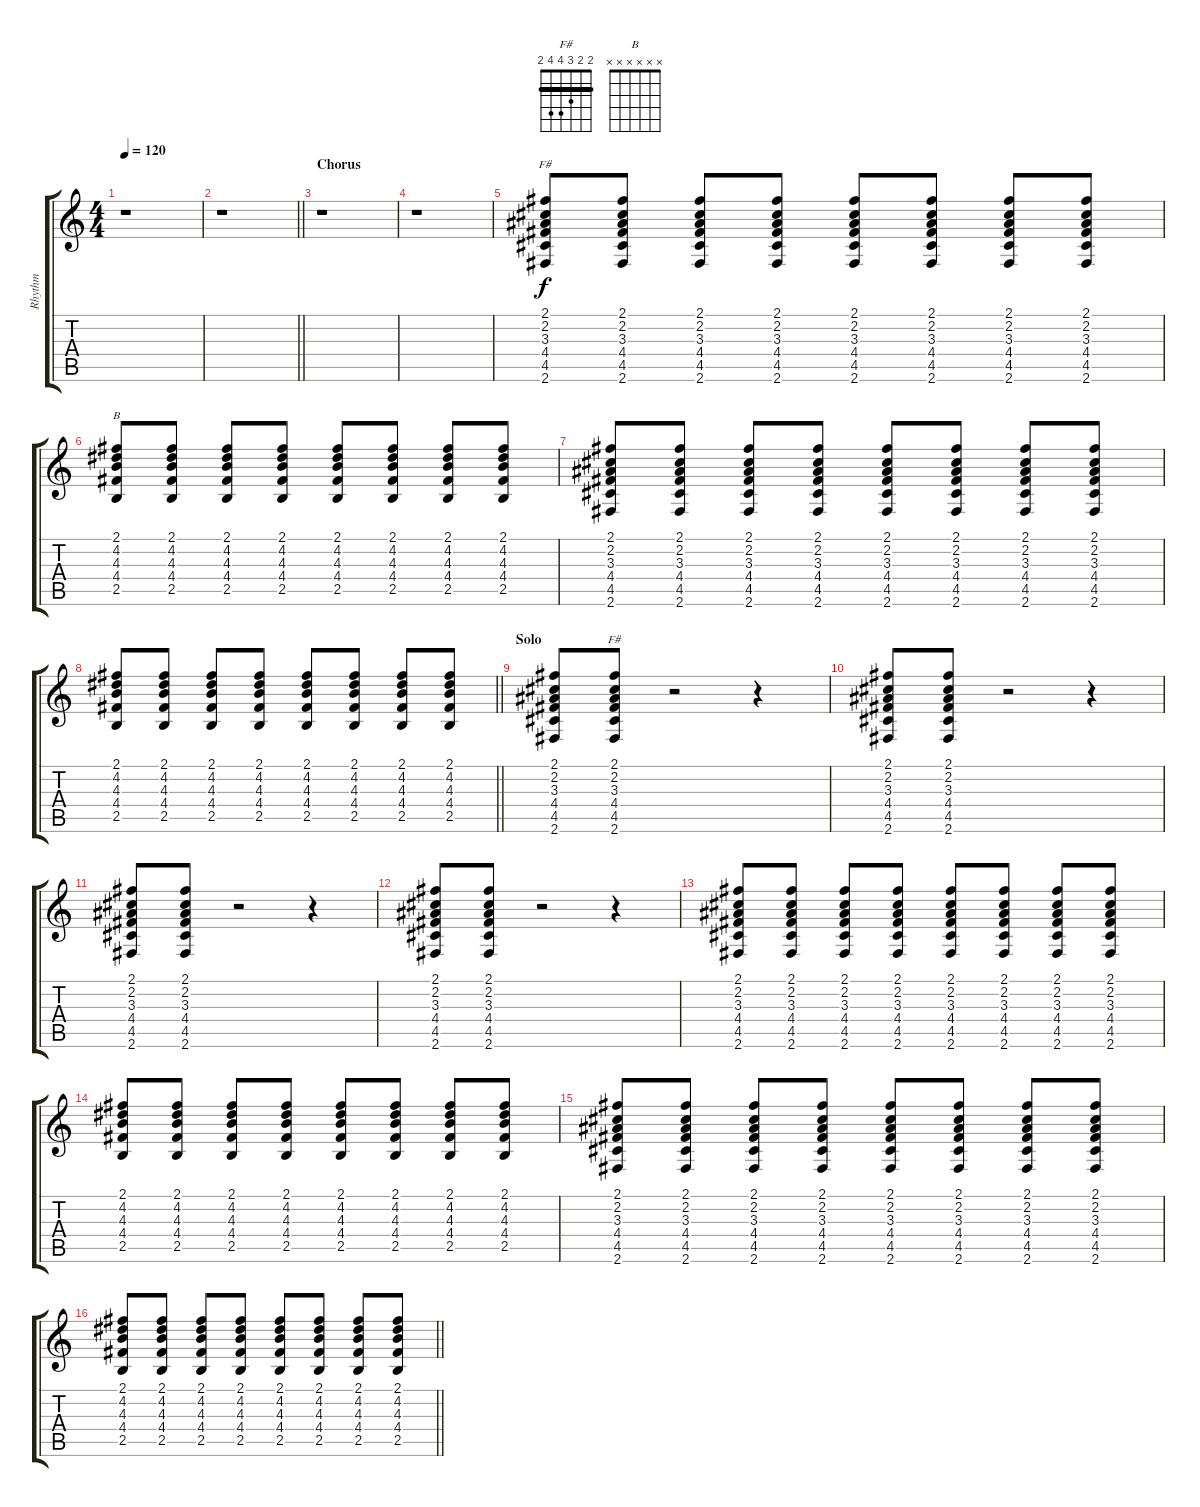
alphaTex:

\track ("Rhythm" "Rhythm") {instrument electricguitarjazz}
\staff {score tabs}
\tuning (E4 B3 G3 D3 A2 E2) {hide}
\chord ("F#" x x x x x x)
\chord ("B" x x x x x x)
\chord ("F#" 2 2 3 4 4 2) {barre 2}
\ts (4 4)
\tempo 120
\clef g2
\ks c
r.1{dy f} |
\barLineRight lightlight
r.1 |
\section ("" "Chorus")
r.1 |
r.1 |
(2.1 2.2 3.3 4.4 4.5 2.6).8{ch "F#"} (2.1 2.2 3.3 4.4 4.5 2.6).8 (2.1 2.2 3.3 4.4 4.5 2.6).8 (2.1 2.2 3.3 4.4 4.5 2.6).8 (2.1 2.2 3.3 4.4 4.5 2.6).8 (2.1 2.2 3.3 4.4 4.5 2.6).8 (2.1 2.2 3.3 4.4 4.5 2.6).8 (2.1 2.2 3.3 4.4 4.5 2.6).8 |
(2.1 4.2 4.3 4.4 2.5).8{ch "B"} (2.1 4.2 4.3 4.4 2.5).8 (2.1 4.2 4.3 4.4 2.5).8 (2.1 4.2 4.3 4.4 2.5).8 (2.1 4.2 4.3 4.4 2.5).8 (2.1 4.2 4.3 4.4 2.5).8 (2.1 4.2 4.3 4.4 2.5).8 (2.1 4.2 4.3 4.4 2.5).8 |
(2.1 2.2 3.3 4.4 4.5 2.6).8 (2.1 2.2 3.3 4.4 4.5 2.6).8 (2.1 2.2 3.3 4.4 4.5 2.6).8 (2.1 2.2 3.3 4.4 4.5 2.6).8 (2.1 2.2 3.3 4.4 4.5 2.6).8 (2.1 2.2 3.3 4.4 4.5 2.6).8 (2.1 2.2 3.3 4.4 4.5 2.6).8 (2.1 2.2 3.3 4.4 4.5 2.6).8 |
\barLineRight lightlight
(2.1 4.2 4.3 4.4 2.5).8 (2.1 4.2 4.3 4.4 2.5).8 (2.1 4.2 4.3 4.4 2.5).8 (2.1 4.2 4.3 4.4 2.5).8 (2.1 4.2 4.3 4.4 2.5).8 (2.1 4.2 4.3 4.4 2.5).8 (2.1 4.2 4.3 4.4 2.5).8 (2.1 4.2 4.3 4.4 2.5).8 |
\section ("" "Solo")
(2.1 2.2 3.3 4.4 4.5 2.6).8 (2.1 2.2 3.3 4.4 4.5 2.6).8{ch "F#"} r.2 r.4 |
(2.1 2.2 3.3 4.4 4.5 2.6).8 (2.1 2.2 3.3 4.4 4.5 2.6).8 r.2 r.4 |
(2.1 2.2 3.3 4.4 4.5 2.6).8 (2.1 2.2 3.3 4.4 4.5 2.6).8 r.2 r.4 |
(2.1 2.2 3.3 4.4 4.5 2.6).8 (2.1 2.2 3.3 4.4 4.5 2.6).8 r.2 r.4 |
(2.1 2.2 3.3 4.4 4.5 2.6).8 (2.1 2.2 3.3 4.4 4.5 2.6).8 (2.1 2.2 3.3 4.4 4.5 2.6).8 (2.1 2.2 3.3 4.4 4.5 2.6).8 (2.1 2.2 3.3 4.4 4.5 2.6).8 (2.1 2.2 3.3 4.4 4.5 2.6).8 (2.1 2.2 3.3 4.4 4.5 2.6).8 (2.1 2.2 3.3 4.4 4.5 2.6).8 |
(2.1 4.2 4.3 4.4 2.5).8 (2.1 4.2 4.3 4.4 2.5).8 (2.1 4.2 4.3 4.4 2.5).8 (2.1 4.2 4.3 4.4 2.5).8 (2.1 4.2 4.3 4.4 2.5).8 (2.1 4.2 4.3 4.4 2.5).8 (2.1 4.2 4.3 4.4 2.5).8 (2.1 4.2 4.3 4.4 2.5).8 |
(2.1 2.2 3.3 4.4 4.5 2.6).8 (2.1 2.2 3.3 4.4 4.5 2.6).8 (2.1 2.2 3.3 4.4 4.5 2.6).8 (2.1 2.2 3.3 4.4 4.5 2.6).8 (2.1 2.2 3.3 4.4 4.5 2.6).8 (2.1 2.2 3.3 4.4 4.5 2.6).8 (2.1 2.2 3.3 4.4 4.5 2.6).8 (2.1 2.2 3.3 4.4 4.5 2.6).8 |
\barLineRight lightlight
(2.1 4.2 4.3 4.4 2.5).8 (2.1 4.2 4.3 4.4 2.5).8 (2.1 4.2 4.3 4.4 2.5).8 (2.1 4.2 4.3 4.4 2.5).8 (2.1 4.2 4.3 4.4 2.5).8 (2.1 4.2 4.3 4.4 2.5).8 (2.1 4.2 4.3 4.4 2.5).8 (2.1 4.2 4.3 4.4 2.5).8
